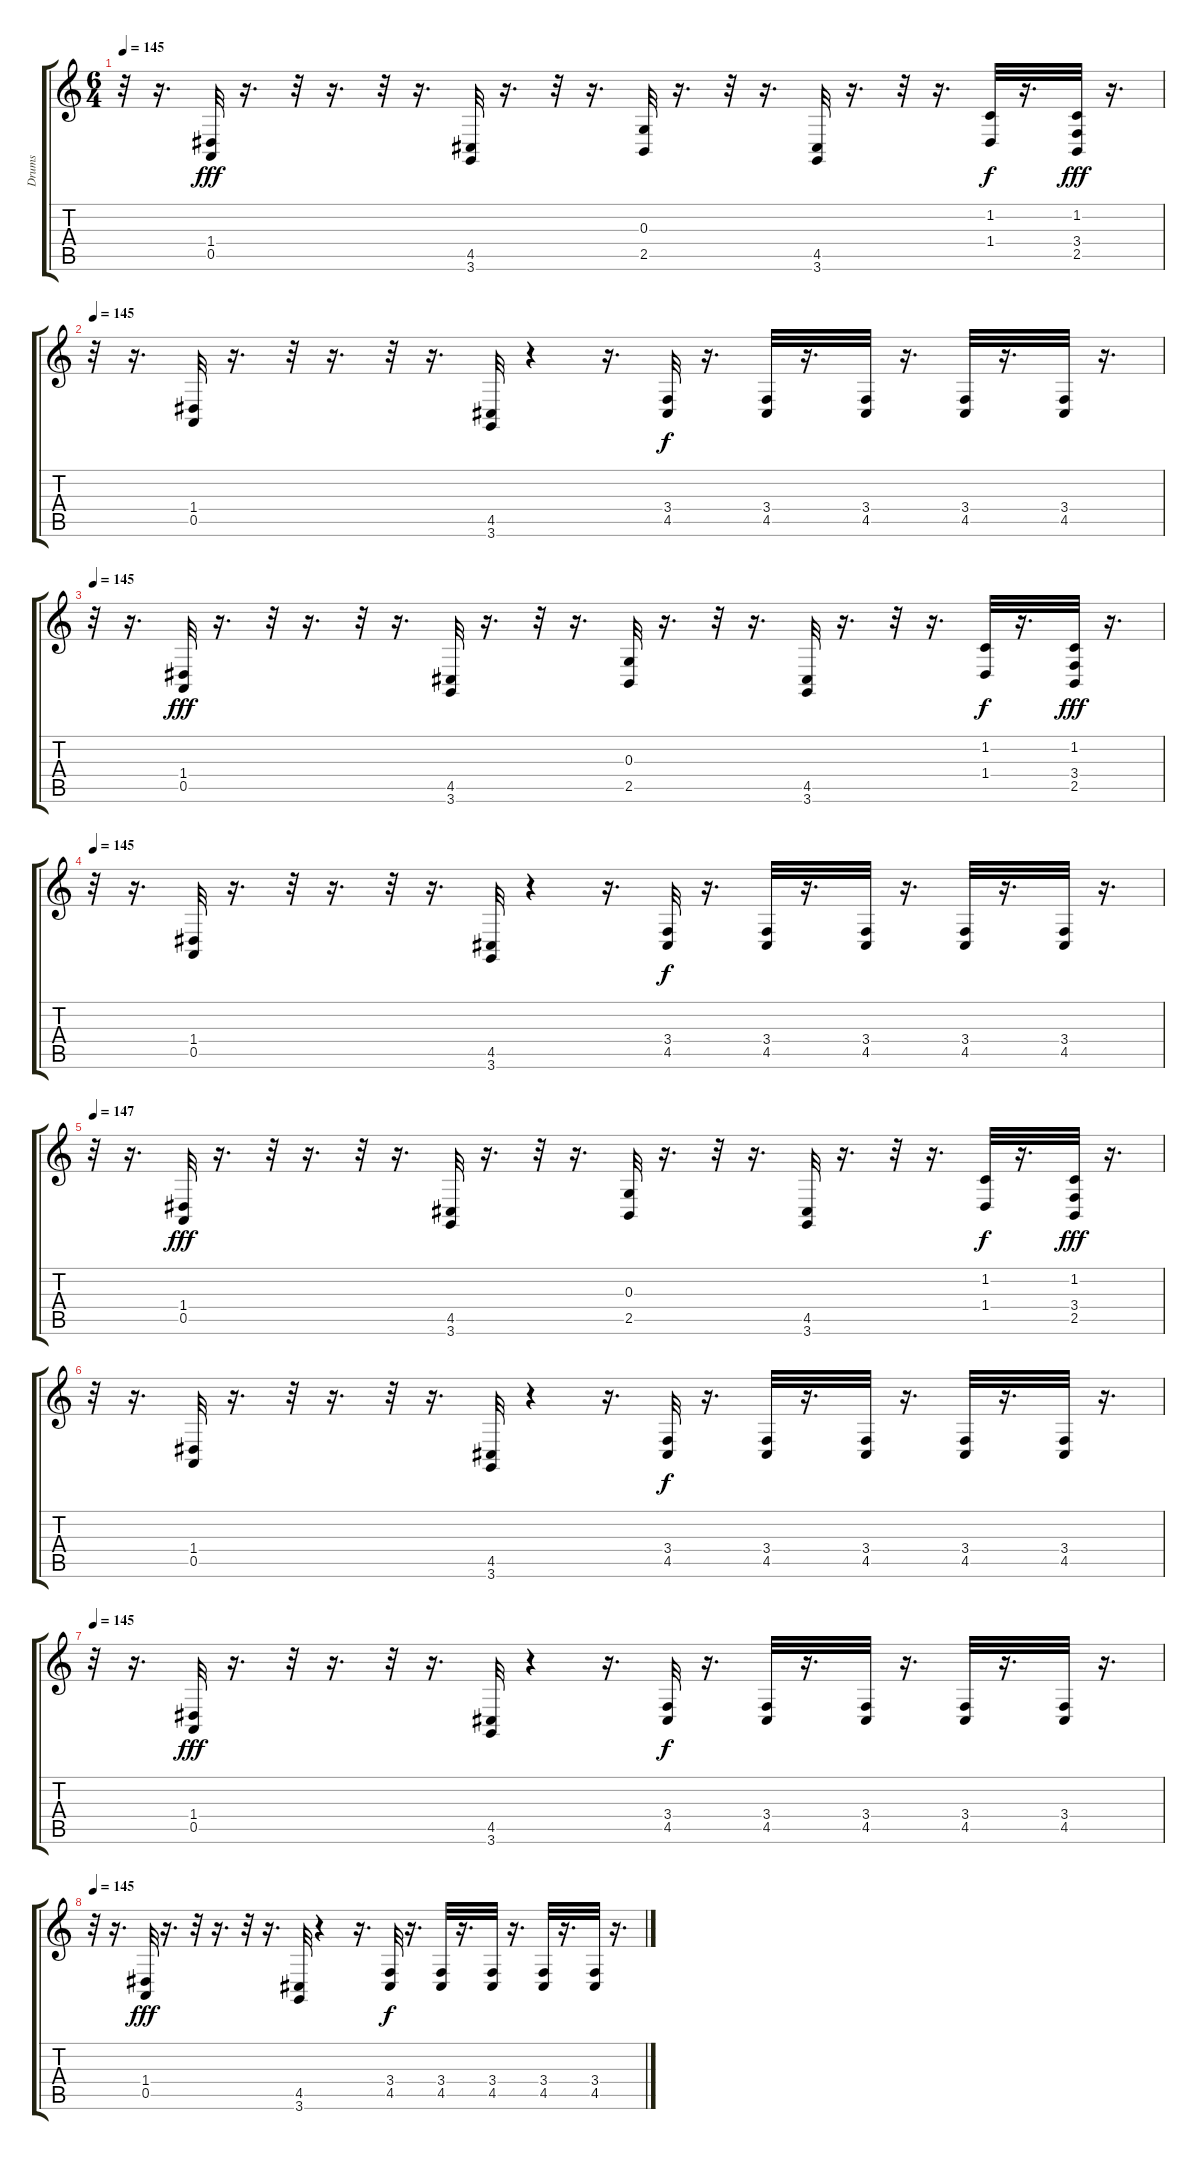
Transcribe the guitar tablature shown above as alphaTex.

\track ("Drums" "Drums") {instrument melodictom}
\staff {score tabs}
\tuning (E4 B3 G3 D3 A2 E2) {hide}
\ts (6 4)
\tempo 145
\clef g2
\ks c
r.32{dy f balance 8} r.16{d} (1.4 0.5).32{dy fff balance 12} r.16{d} r.32{balance 8} r.16{d} r.32{balance 4} r.16{d} (4.5 3.6).32{balance 8} r.16{d} r.32{balance 12} r.16{d} (0.3 2.5).32{balance 8} r.16{d} r.32{balance 4} r.16{d} (4.5 3.6).32{balance 8} r.16{d} r.32{balance 12} r.16{d} (1.2 1.4).32{dy f balance 8} r.16{d} (1.2 3.4 2.5).32{dy fff balance 4} r.16{d} |
\tempo 145
r.32{balance 8} r.16{d} (1.4 0.5).32{balance 12} r.16{d} r.32{balance 8} r.16{d} r.32{balance 4} r.16{d} (4.5 3.6).32{balance 8} r.4 r.16{d} (3.4 4.5).32{dy f} r.16{d} (3.4 4.5).32 r.16{d} (3.4 4.5).32 r.16{d} (3.4 4.5).32 r.16{d} (3.4 4.5).32 r.16{d} |
\tempo 145
r.32{balance 8} r.16{d} (1.4 0.5).32{dy fff balance 12} r.16{d} r.32{balance 8} r.16{d} r.32{balance 4} r.16{d} (4.5 3.6).32{balance 8} r.16{d} r.32{balance 12} r.16{d} (0.3 2.5).32{balance 8} r.16{d} r.32{balance 4} r.16{d} (4.5 3.6).32{balance 8} r.16{d} r.32{balance 12} r.16{d} (1.2 1.4).32{dy f balance 8} r.16{d} (1.2 3.4 2.5).32{dy fff balance 4} r.16{d} |
\tempo 145
r.32{balance 8} r.16{d} (1.4 0.5).32{balance 12} r.16{d} r.32{balance 8} r.16{d} r.32{balance 4} r.16{d} (4.5 3.6).32{balance 8} r.4 r.16{d} (3.4 4.5).32{dy f} r.16{d} (3.4 4.5).32 r.16{d} (3.4 4.5).32 r.16{d} (3.4 4.5).32 r.16{d} (3.4 4.5).32 r.16{d} |
\tempo 147
r.32{balance 8} r.16{d} (1.4 0.5).32{dy fff balance 12} r.16{d} r.32{balance 8} r.16{d} r.32{balance 4} r.16{d} (4.5 3.6).32{balance 8} r.16{d} r.32{balance 12} r.16{d} (0.3 2.5).32{balance 8} r.16{d} r.32{balance 4} r.16{d} (4.5 3.6).32{balance 8} r.16{d} r.32{balance 12} r.16{d} (1.2 1.4).32{dy f balance 8} r.16{d} (1.2 3.4 2.5).32{dy fff balance 4} r.16{d} |
r.32{balance 8} r.16{d} (1.4 0.5).32{balance 12} r.16{d} r.32{balance 8} r.16{d} r.32{balance 4} r.16{d} (4.5 3.6).32{balance 8} r.4 r.16{d} (3.4 4.5).32{dy f} r.16{d} (3.4 4.5).32 r.16{d} (3.4 4.5).32 r.16{d} (3.4 4.5).32 r.16{d} (3.4 4.5).32 r.16{d} |
\tempo 145
r.32{balance 8} r.16{d} (1.4 0.5).32{dy fff balance 12} r.16{d} r.32{balance 8} r.16{d} r.32{balance 4} r.16{d} (4.5 3.6).32{balance 8} r.4 r.16{d} (3.4 4.5).32{dy f} r.16{d} (3.4 4.5).32 r.16{d} (3.4 4.5).32 r.16{d} (3.4 4.5).32 r.16{d} (3.4 4.5).32 r.16{d} |
\tempo 145
r.32{balance 8} r.16{d} (1.4 0.5).32{dy fff balance 12} r.16{d} r.32{balance 8} r.16{d} r.32{balance 4} r.16{d} (4.5 3.6).32{balance 8} r.4 r.16{d} (3.4 4.5).32{dy f} r.16{d} (3.4 4.5).32 r.16{d} (3.4 4.5).32 r.16{d} (3.4 4.5).32 r.16{d} (3.4 4.5).32 r.16{d}
